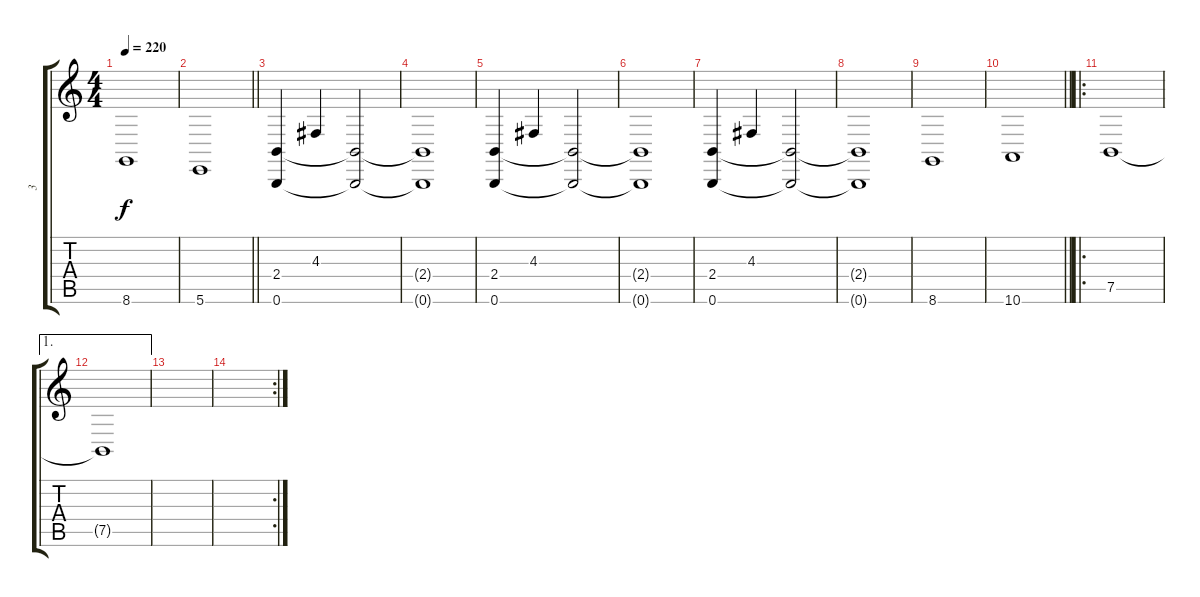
\track ("3" "3") {instrument viola}
\staff {score tabs}
\tuning (B3 Gb3 D3 A2 E2 B1) {hide}
\ts (4 4)
\tempo 220
\clef g2
\ks c
8.6.1{dy f} |
\barLineRight lightlight
5.6.1 |
(2.4 0.6).4 4.3.4 (2.4{t} 0.6{t}).2 |
(2.4{t} 0.6{t}).1 |
(2.4 0.6).4 4.3.4 (2.4{t} 0.6{t}).2 |
(2.4{t} 0.6{t}).1 |
(2.4 0.6).4 4.3.4 (2.4{t} 0.6{t}).2 |
(2.4{t} 0.6{t}).1 |
8.6.1 |
\barLineRight lightlight
10.6.1 |
\ro
7.5.1{volume 0} |
\ae 1
7.5{t}.1 |
|
\rc 2
